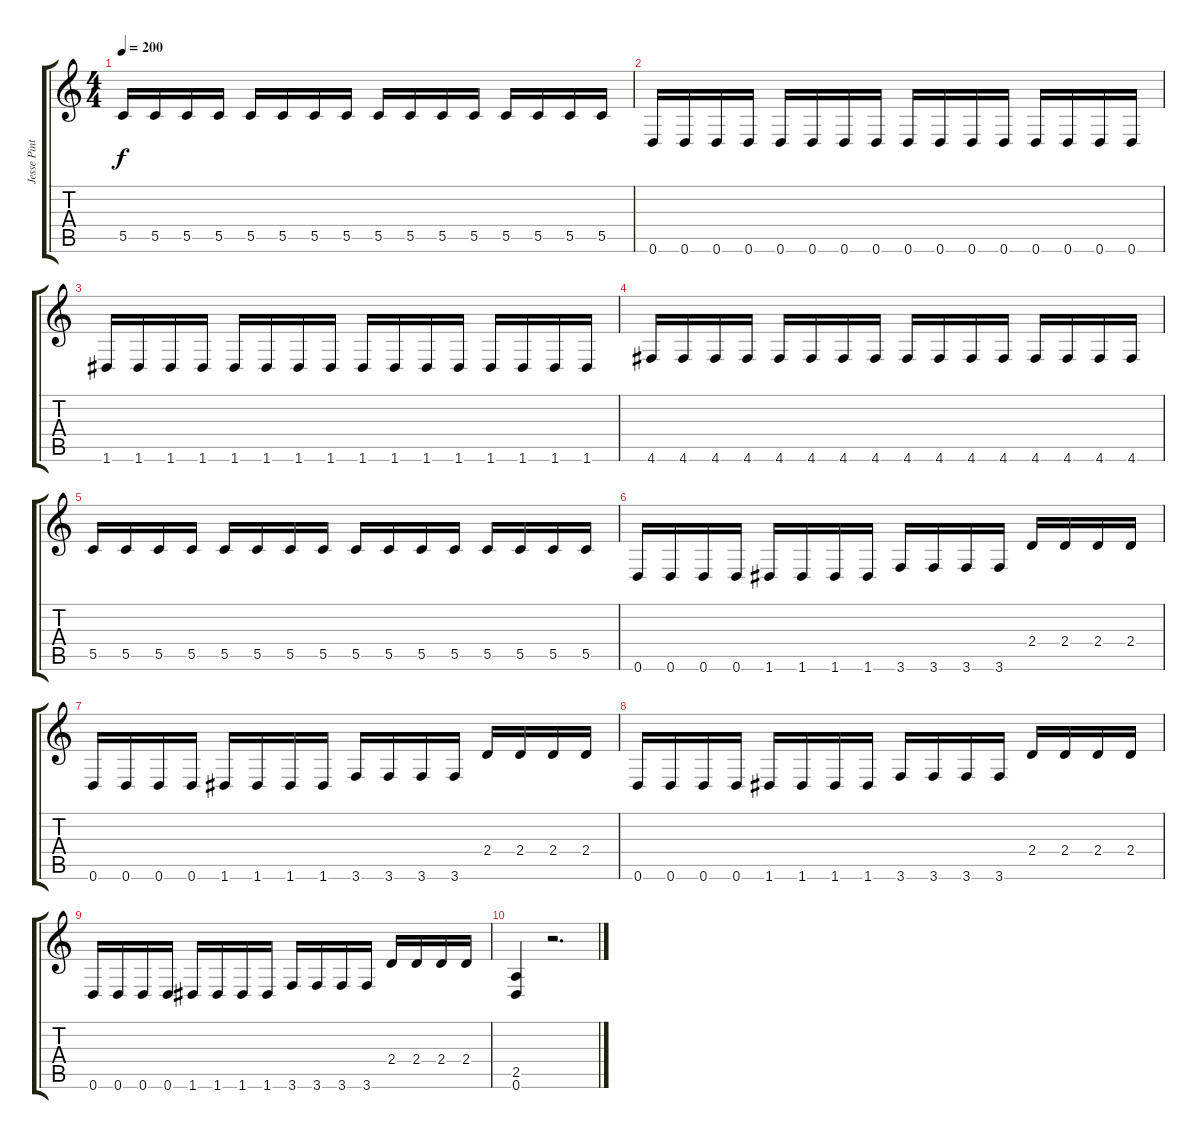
\track ("Jesse Pintado (Guitar 2)" "Jesse Pint") {instrument distortionguitar}
\staff {score tabs}
\tuning (D4 A3 F3 C3 G2 D2) {hide}
\ts (4 4)
\tempo 200
\clef g2
\ks c
5.5.16{dy f} 5.5.16 5.5.16 5.5.16 5.5.16 5.5.16 5.5.16 5.5.16 5.5.16 5.5.16 5.5.16 5.5.16 5.5.16 5.5.16 5.5.16 5.5.16 |
0.6.16 0.6.16 0.6.16 0.6.16 0.6.16 0.6.16 0.6.16 0.6.16 0.6.16 0.6.16 0.6.16 0.6.16 0.6.16 0.6.16 0.6.16 0.6.16 |
1.6.16 1.6.16 1.6.16 1.6.16 1.6.16 1.6.16 1.6.16 1.6.16 1.6.16 1.6.16 1.6.16 1.6.16 1.6.16 1.6.16 1.6.16 1.6.16 |
4.6.16 4.6.16 4.6.16 4.6.16 4.6.16 4.6.16 4.6.16 4.6.16 4.6.16 4.6.16 4.6.16 4.6.16 4.6.16 4.6.16 4.6.16 4.6.16 |
5.5.16 5.5.16 5.5.16 5.5.16 5.5.16 5.5.16 5.5.16 5.5.16 5.5.16 5.5.16 5.5.16 5.5.16 5.5.16 5.5.16 5.5.16 5.5.16 |
0.6.16 0.6.16 0.6.16 0.6.16 1.6.16 1.6.16 1.6.16 1.6.16 3.6.16 3.6.16 3.6.16 3.6.16 2.4.16 2.4.16 2.4.16 2.4.16 |
0.6.16 0.6.16 0.6.16 0.6.16 1.6.16 1.6.16 1.6.16 1.6.16 3.6.16 3.6.16 3.6.16 3.6.16 2.4.16 2.4.16 2.4.16 2.4.16 |
0.6.16 0.6.16 0.6.16 0.6.16 1.6.16 1.6.16 1.6.16 1.6.16 3.6.16 3.6.16 3.6.16 3.6.16 2.4.16 2.4.16 2.4.16 2.4.16 |
0.6.16 0.6.16 0.6.16 0.6.16 1.6.16 1.6.16 1.6.16 1.6.16 3.6.16 3.6.16 3.6.16 3.6.16 2.4.16 2.4.16 2.4.16 2.4.16 |
(2.5 0.6).4 r.2{d}
